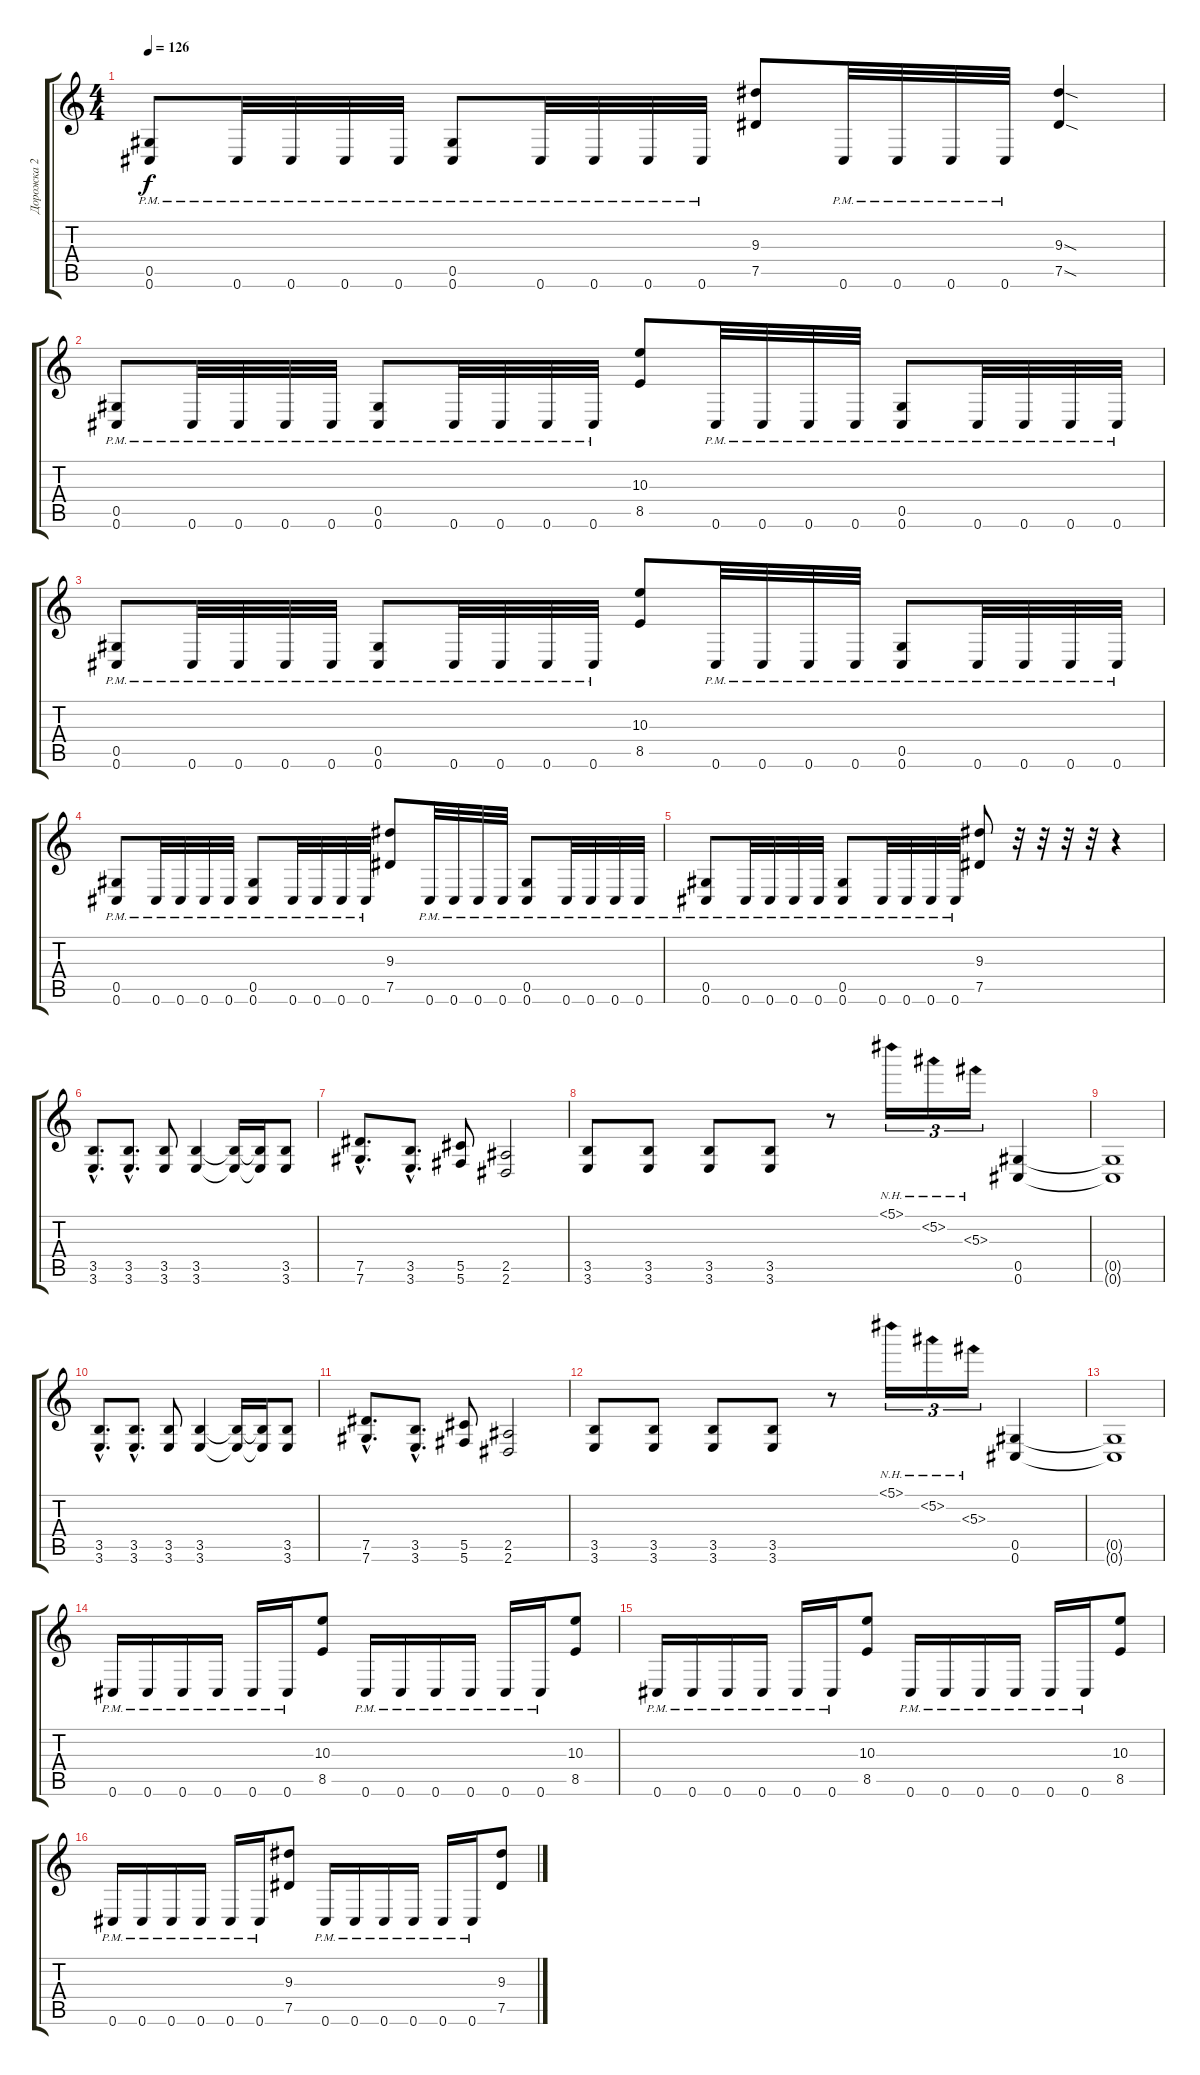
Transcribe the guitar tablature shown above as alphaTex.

\track ("Дорожка 2" "Дорожка 2") {instrument distortionguitar}
\staff {score tabs}
\tuning (Eb4 Bb3 Gb3 Db3 Ab2 Db2) {hide}
\ts (4 4)
\tempo 126
\clef g2
\ks c
(0.5{pm} 0.6).8{dy f} 0.6{pm}.32 0.6{pm}.32 0.6{pm}.32 0.6{pm}.32 (0.5{pm} 0.6).8 0.6{pm}.32 0.6{pm}.32 0.6{pm}.32 0.6{pm}.32 (9.3 7.5).8 0.6{pm}.32 0.6{pm}.32 0.6{pm}.32 0.6{pm}.32 (9.3{sod} 7.5{sod}).4 |
(0.5{pm} 0.6).8 0.6{pm}.32 0.6{pm}.32 0.6{pm}.32 0.6{pm}.32 (0.5{pm} 0.6).8 0.6{pm}.32 0.6{pm}.32 0.6{pm}.32 0.6{pm}.32 (10.3 8.5).8 0.6{pm}.32 0.6{pm}.32 0.6{pm}.32 0.6{pm}.32 (0.5{pm} 0.6).8 0.6{pm}.32 0.6{pm}.32 0.6{pm}.32 0.6{pm}.32 |
(0.5{pm} 0.6).8 0.6{pm}.32 0.6{pm}.32 0.6{pm}.32 0.6{pm}.32 (0.5{pm} 0.6).8 0.6{pm}.32 0.6{pm}.32 0.6{pm}.32 0.6{pm}.32 (10.3 8.5).8 0.6{pm}.32 0.6{pm}.32 0.6{pm}.32 0.6{pm}.32 (0.5{pm} 0.6).8 0.6{pm}.32 0.6{pm}.32 0.6{pm}.32 0.6{pm}.32 |
(0.5{pm} 0.6).8 0.6{pm}.32 0.6{pm}.32 0.6{pm}.32 0.6{pm}.32 (0.5{pm} 0.6).8 0.6{pm}.32 0.6{pm}.32 0.6{pm}.32 0.6{pm}.32 (9.3 7.5).8 0.6{pm}.32 0.6{pm}.32 0.6{pm}.32 0.6{pm}.32 (0.5{pm} 0.6).8 0.6{pm}.32 0.6{pm}.32 0.6{pm}.32 0.6{pm}.32 |
(0.5{pm} 0.6).8 0.6{pm}.32 0.6{pm}.32 0.6{pm}.32 0.6{pm}.32 (0.5{pm} 0.6).8 0.6{pm}.32 0.6{pm}.32 0.6{pm}.32 0.6{pm}.32 (9.3 7.5).8 r.32 r.32 r.32 r.32 r.4 |
(3.5{hac} 3.6{hac}).8{d} (3.5{hac} 3.6{hac}).8{d} (3.5 3.6).8 (3.5 3.6).4 (3.5{t} 3.6{t}).16 (3.5{t} 3.6{t}).16 (3.5 3.6).8 |
(7.5{hac} 7.6{hac}).8{d} (3.5{hac} 3.6{hac}).8{d} (5.5 5.6).8 (2.5 2.6).2 |
(3.5 3.6).8 (3.5 3.6).8 (3.5 3.6).8 (3.5 3.6).8 r.8 5.1{nh}.16{tu (3 2) volume 10 instrument guitarharmonics} 5.2{nh}.16{tu (3 2)} 5.3{nh}.16{tu (3 2)} (0.5 0.6).4{volume 13 instrument distortionguitar} |
(0.5{t} 0.6{t}).1 |
(3.5{hac} 3.6{hac}).8{d} (3.5{hac} 3.6{hac}).8{d} (3.5 3.6).8 (3.5 3.6).4 (3.5{t} 3.6{t}).16 (3.5{t} 3.6{t}).16 (3.5 3.6).8 |
(7.5{hac} 7.6{hac}).8{d} (3.5{hac} 3.6{hac}).8{d} (5.5 5.6).8 (2.5 2.6).2 |
(3.5 3.6).8 (3.5 3.6).8 (3.5 3.6).8 (3.5 3.6).8 r.8 5.1{nh}.16{tu (3 2) volume 10 instrument guitarharmonics} 5.2{nh}.16{tu (3 2)} 5.3{nh}.16{tu (3 2)} (0.5 0.6).4{volume 13 instrument distortionguitar} |
(0.5{t} 0.6{t}).1 |
0.6{pm}.16 0.6{pm}.16 0.6{pm}.16 0.6{pm}.16 0.6{pm}.16 0.6{pm}.16 (10.3 8.5).8 0.6{pm}.16 0.6{pm}.16 0.6{pm}.16 0.6{pm}.16 0.6{pm}.16 0.6{pm}.16 (10.3 8.5).8 |
0.6{pm}.16 0.6{pm}.16 0.6{pm}.16 0.6{pm}.16 0.6{pm}.16 0.6{pm}.16 (10.3 8.5).8 0.6{pm}.16 0.6{pm}.16 0.6{pm}.16 0.6{pm}.16 0.6{pm}.16 0.6{pm}.16 (10.3 8.5).8 |
0.6{pm}.16 0.6{pm}.16 0.6{pm}.16 0.6{pm}.16 0.6{pm}.16 0.6{pm}.16 (9.3 7.5).8 0.6{pm}.16 0.6{pm}.16 0.6{pm}.16 0.6{pm}.16 0.6{pm}.16 0.6{pm}.16 (9.3 7.5).8
